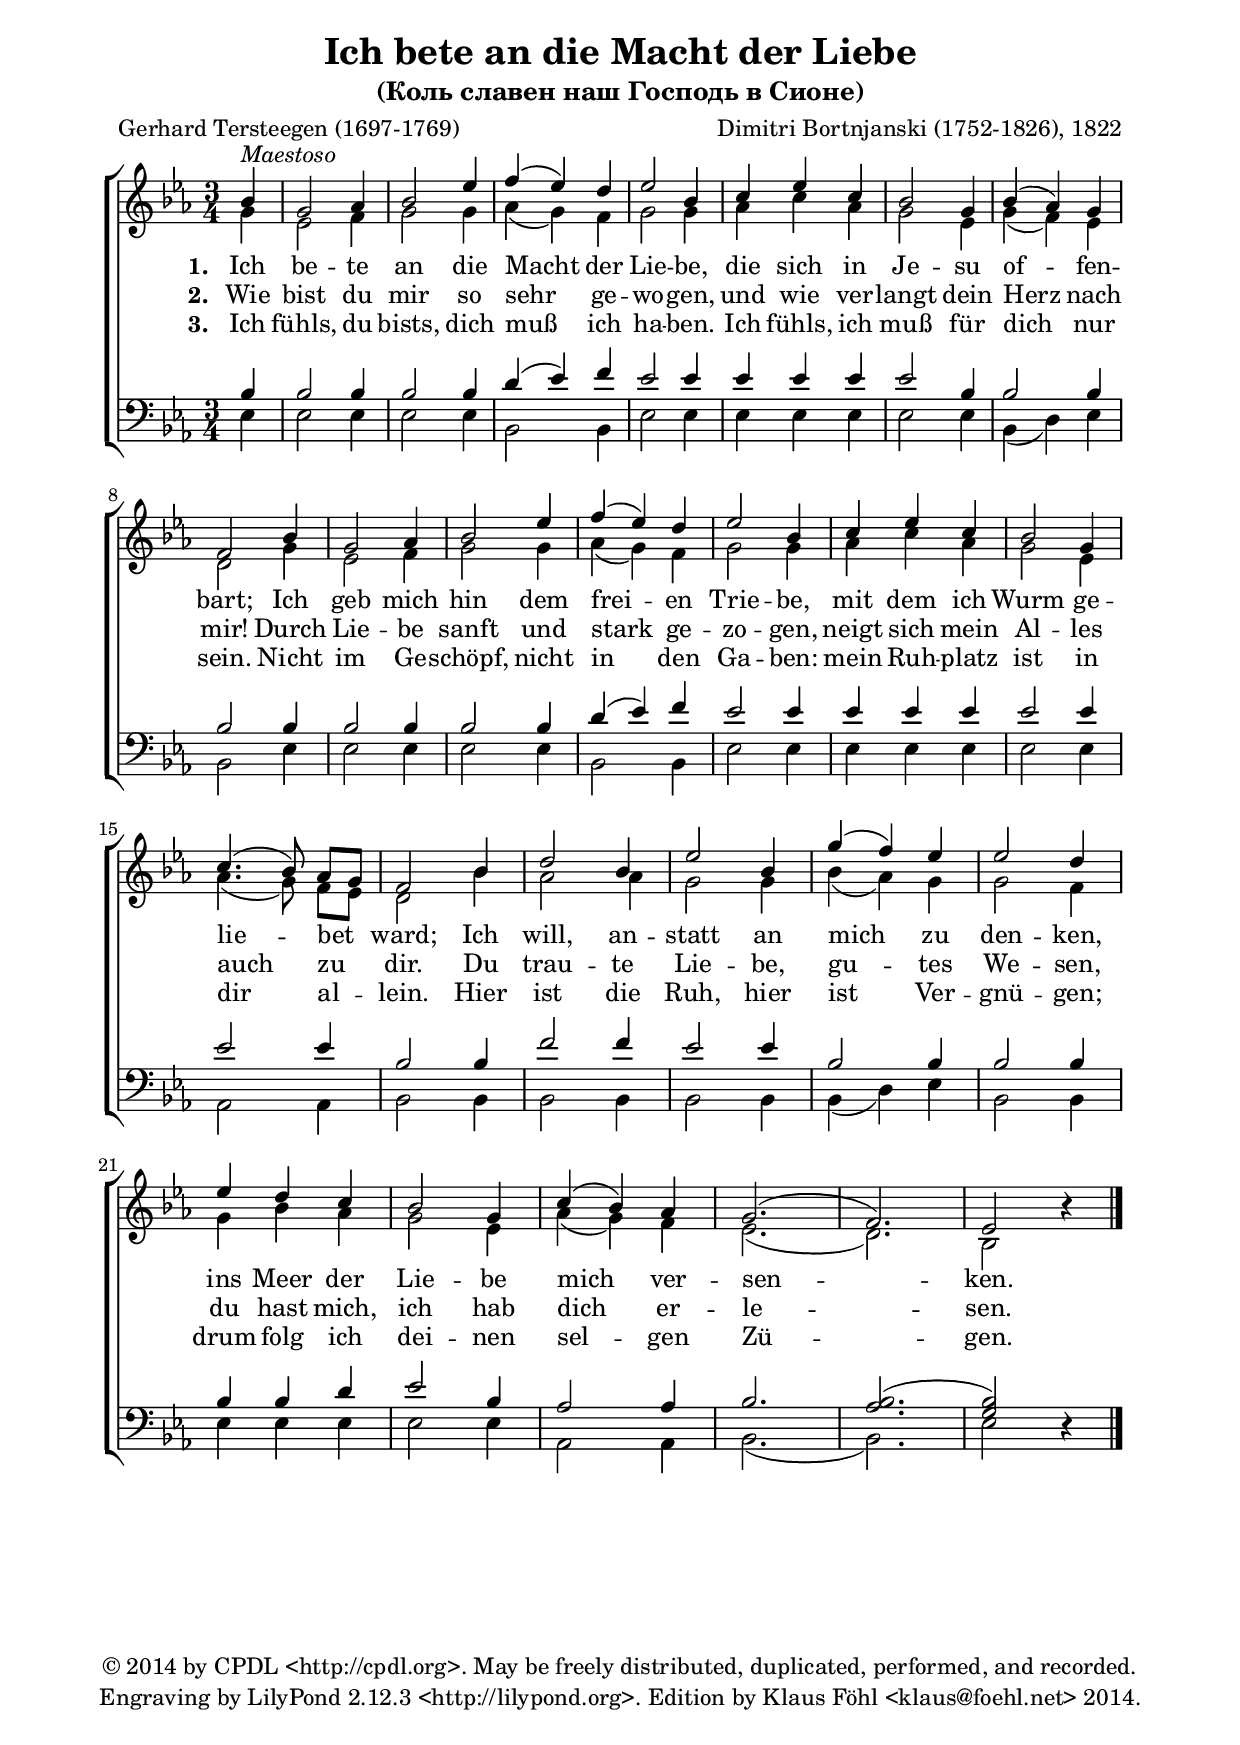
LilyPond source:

\version "2.12.3"
\include "deutsch.ly"

% SATB of Bortnianski as found in edition by Tchaikovsky

\paper {
  #(define page-breaking ly:minimal-breaking)
  top-margin = 6\mm % 2\mm % 5\mm default
  head-separation = 4\mm % 2\mm % 4\mm default
  after-title-space = 5\mm % 5\mm default
  between-system-space = 20\mm % 17\mm % 20\mm default 
  between-system-padding = 4\mm % 1\mm % #0.1 % 4\mm default
  foot-separation = 1\mm % 2\mm % 4\mm default
  bottom-margin = 6\mm % 4\mm % 6\mm
  
  left-margin = 20 \mm % 25\mm % 10\mm default
  line-width = 170\mm % default pw-20\mm

  oddFooterMarkup = \markup \abs-fontsize #11 {
    \on-the-fly #first-page { \fill-line { \center-column { 
      \line { © 2014 by CPDL <http://cpdl.org>. May be
        freely distributed, duplicated, performed, and recorded. }
      \line { Engraving by LilyPond 2.12.3 <http://lilypond.org>.
        Edition by Klaus Föhl <klaus@foehl.net> 2014. }     
    } } }
  }
}  

\header {
  title = "Ich bete an die Macht der Liebe"
  subtitle = "(Коль славен наш Господь в Сионе)"
  composer = "Dimitri Bortnjanski (1752-1826), 1822"
  poet = "Gerhard Tersteegen (1697-1769)"
}

globales = {
  \key es \major
  \time 3/4
  \partial 4
  \autoBeamOff
}

sopranToene = \relative a' { b4^\markup { \italic Maestoso }
     g2 as4 b2 es4 f( es) d es2 b4 c4 es c b2 g4
  b4( as) g f2 b4 g2 as4 b2 es4 f( es) d es2 b4 c es c
  b2 g4 c4.( b8) as[ g] f2 b4 d2 b4 es2 b4 g'( f) es
  es2 d4 es d c b2 g4 c( b) as g2.( f2.) es2 \oneVoice r4 %\fermata
  \bar"|."
}

altToene = \relative f' {
  g4 es2 f4 g2 g4 as( g) f g2 g4 as c as g2 es4
  g4( f) es d2 g4 es2 f4 g2 g4 as( g) f g2 g4 as c as
  g2 es4 as4.( g8) f[ es] d2 b'4 as2 as4 g2 g4 b4( as) g 
  g2 f4 g b as g2 es4 as( g) f es2.( d2.) b2 s4 \bar"|."
}

tenorToene = \relative c' {
  b4 b2 b4 b2 b4 d( es) f es2 es4 es es es es2 b4
  b2 b4 b2 b4 b2 b4 b2 b4 d( es) f es2 es4 es es es
  es2 es4 es2 es4 b2 b4 f'2 f4 es2 es4 b2 b4  
  b2 b4 b b d es2 b4 as2 as4 b2. <b as>2.( <b g>2) \oneVoice r4 \bar"|."
}

bassToene = \relative c {
  es4 es2 es4 es2 es4 b2 b4 es2 es4 es es es es2 es4
  b4( d) es b2 es4 es2 es4 es2 es4 b2 b4 es2 es4 es es es
  es2 es4 as,2 as4 b2 b4 b2 b4 b2 b4 b( d) es
  b2 b4 es es es es2 es4 as,2 as4 b2.( b2.) es2 s4 %\fermata
  \bar"|." 
}

textEins = \lyricmode { 
  \set stanza = "1. "
Ich be -- te an die Macht der Lie -- be,
die sich in Je -- su of -- fen -- bart;
Ich geb mich hin dem frei -- en Trie -- be,
mit dem ich Wurm ge -- lie -- bet ward;
Ich will, an -- statt an mich zu den -- ken,
ins Meer der Lie -- be mich ver -- sen -- ken.
}

textZwei = \lyricmode { 
  \set stanza = "2. "
Wie bist du mir so sehr ge -- wo -- gen,
und wie ver -- langt dein Herz nach mir!
Durch Lie -- be sanft und stark ge -- zo -- gen,
neigt sich mein Al -- les auch zu dir.
Du trau -- te Lie -- be, gu -- tes We -- sen,
du hast mich, ich hab dich er -- le -- sen.
}

textDrei = \lyricmode { 
  \set stanza = "3. "
Ich fühls, du bists, dich muß ich ha -- ben.
Ich fühls, ich muß für dich nur sein.
Nicht im Ge -- schöpf, nicht in den Ga -- ben:
mein Ruh -- platz ist in dir al -- lein.
Hier ist die Ruh, hier ist Ver -- gnü -- gen;
drum folg ich dei -- nen sel -- gen Zü -- gen.
}

\score {
  \new ChoirStaff <<
    \new Staff = frauen \with {
      \override VerticalAxisGroup #'minimum-Y-extent = #'(-2 . 2)
    } 
    <<
      \clef treble
      \new Voice = "sopran" << 
        \voiceOne
        \globales
        %\tempo 4 = 72
        \transpose es es \sopranToene
      >>
      \new Voice = "alt" <<
        \voiceTwo
        \globales 
        \transpose es es \altToene
      >>
    >>
    \new Lyrics = "stropheeins" { s1 }
    \new Lyrics = "strophezwei" { s1 }
    \new Lyrics = "strophedrei" { s1 }
    \new Staff = maenner \with {
      \override VerticalAxisGroup #'minimum-Y-extent = #'(-2 . 2)
    } 
    <<
      \clef bass
      \new Voice = "tenor" <<
        \voiceOne
        \globales
        \transpose es es \tenorToene
      >>
      \new Voice = "bass" <<
        \voiceTwo
        \globales
        \transpose es es \bassToene 
      >>
    >>
    \context Lyrics = stropheeins \lyricsto sopran \textEins
    \context Lyrics = strophezwei \lyricsto sopran \textZwei
    \context Lyrics = strophedrei \lyricsto sopran \textDrei
  >>  
  \layout {
    indent = 0\cm
    \context {
      \Score
      \override BarNumber #'padding = #1.5
    }
    \context { \Lyrics
      \override VerticalAxisGroup #'minimum-Y-extent = #'(-0.5 . 2.2)
    }
  }
  \midi {
    \context {
      \Score
      tempoWholesPerMinute = #(ly:make-moment 120 4)
    }
  }
}
